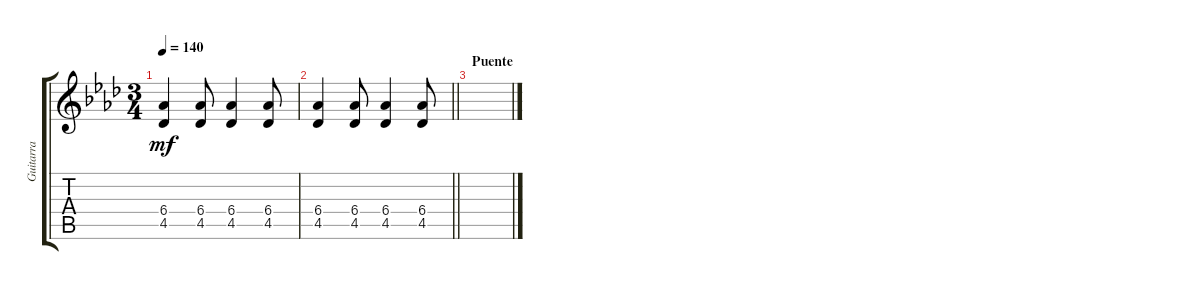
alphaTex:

\track ("Guitarra" "Guitarra") {instrument distortionguitar}
\staff {score tabs}
\tuning (E4 B3 G3 D3 A2 E2) {hide}
\ts (3 4)
\tempo 140
\clef g2
\ks fminor
(6.4 4.5).4{dy mf} (6.4 4.5).8 (6.4 4.5).4 (6.4 4.5).8 |
\barLineRight lightlight
(6.4 4.5).4 (6.4 4.5).8 (6.4 4.5).4 (6.4 4.5).8 |
\section ("" "Puente")
